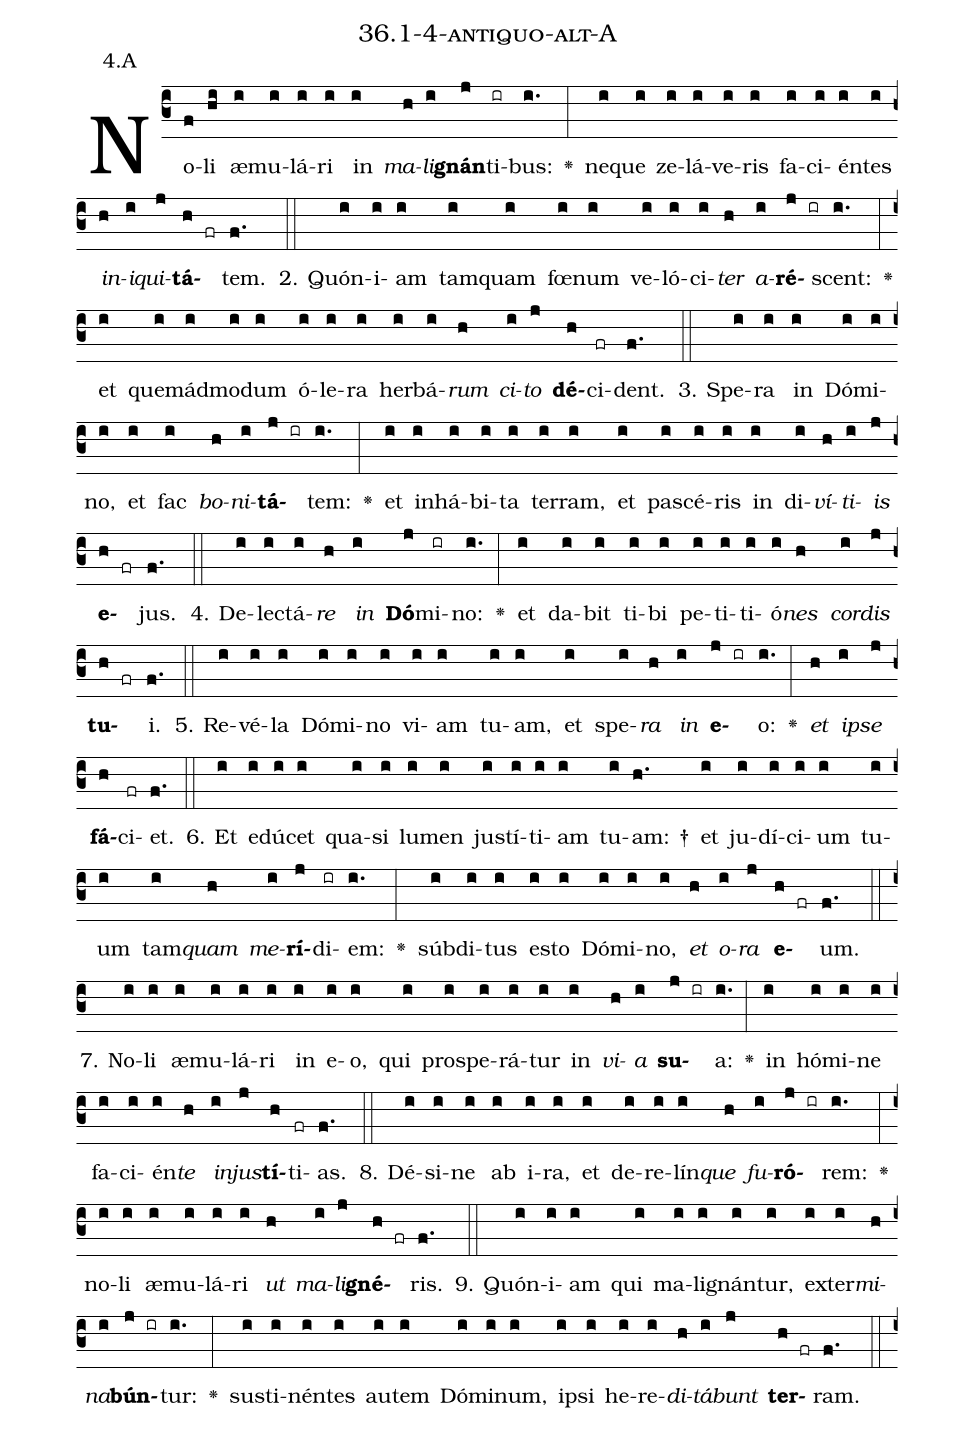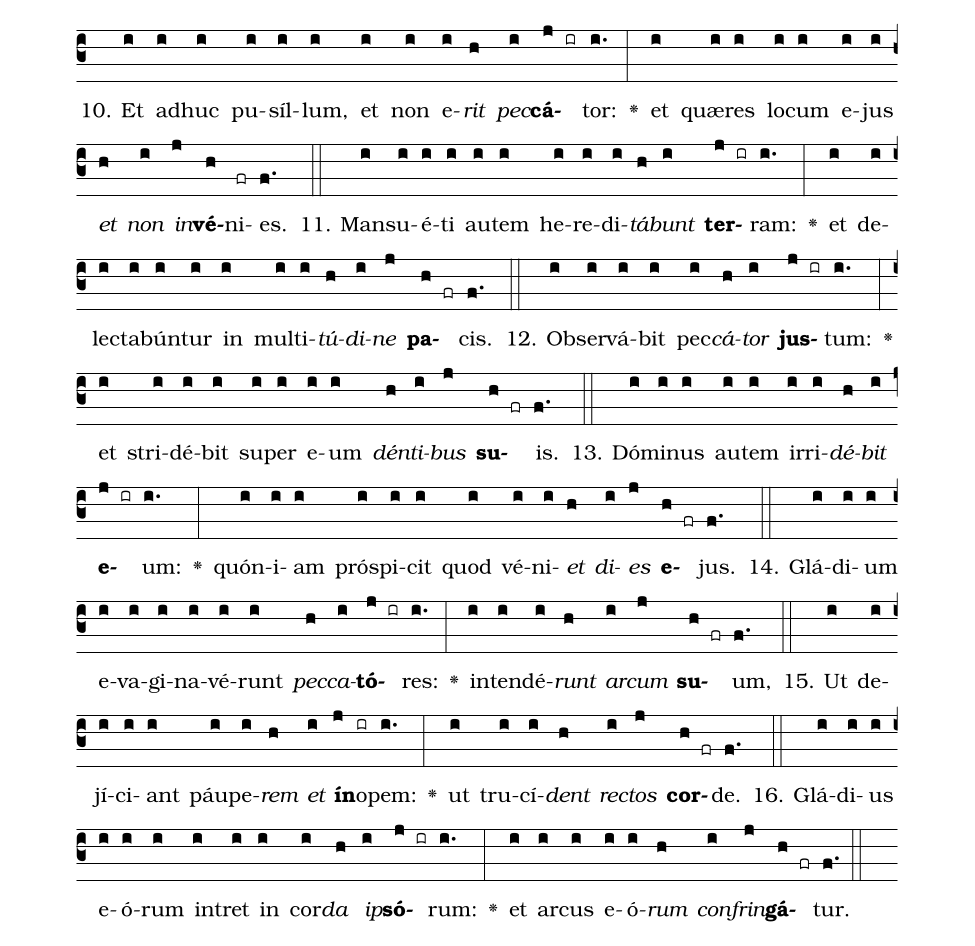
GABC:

name: 36.1-4-antiquo-alt-A;
annotation: 4.A;
%%
(c3)No(f)li(hi) æ(i)mu(i)lá(i)ri(i) in(i) <i>ma</i>(h)<i>li</i>(i)<b>gnán</b>(j)ti(ir)bus:(i.) <v>\greheightstar</v>(:) ne(i)que(i) ze(i)lá(i)ve(i)ris(i) fa(i)ci(i)én(i)tes(i) <i>in</i>(h)<i>i</i>(i)<i>qui</i>(j)<b>tá</b>(h fr)tem.(f.) (::)
2. Quón(i)i(i)am(i) tam(i)quam(i) fœ(i)num(i) ve(i)ló(i)ci(i)<i>ter</i>(h) <i>a</i>(i)<b>ré</b>(j ir)scent:(i.) <v>\greheightstar</v>(:) et(i) quem(i)ád(i)mo(i)dum(i) ó(i)le(i)ra(i) her(i)bá(i)<i>rum</i>(h) <i>ci</i>(i)<i>to</i>(j) <b>dé</b>(h)ci(fr)dent.(f.) (::)
3. Spe(i)ra(i) in(i) Dó(i)mi(i)no,(i) et(i) fac(i) <i>bo</i>(h)<i>ni</i>(i)<b>tá</b>(j ir)tem:(i.) <v>\greheightstar</v>(:) et(i) in(i)há(i)bi(i)ta(i) ter(i)ram,(i) et(i) pa(i)scé(i)ris(i) in(i) di(i)<i>ví</i>(h)<i>ti</i>(i)<i>is</i>(j) <b>e</b>(h fr)jus.(f.) (::)
4. De(i)lec(i)tá(i)<i>re</i>(h) <i>in</i>(i) <b>Dó</b>(j)mi(ir)no:(i.) <v>\greheightstar</v>(:) et(i) da(i)bit(i) ti(i)bi(i) pe(i)ti(i)ti(i)ó(i)<i>nes</i>(h) <i>cor</i>(i)<i>dis</i>(j) <b>tu</b>(h fr)i.(f.) (::)
5. Re(i)vé(i)la(i) Dó(i)mi(i)no(i) vi(i)am(i) tu(i)am,(i) et(i) spe(i)<i>ra</i>(h) <i>in</i>(i) <b>e</b>(j ir)o:(i.) <v>\greheightstar</v>(:) <i>et</i>(h) <i>ip</i>(i)<i>se</i>(j) <b>fá</b>(h)ci(fr)et.(f.) (::)
6. Et(i) e(i)dú(i)cet(i) qua(i)si(i) lu(i)men(i) jus(i)tí(i)ti(i)am(i) tu(i)am: †(h.) et(i) ju(i)dí(i)ci(i)um(i) tu(i)um(i) tam(i)<i>quam</i>(h) <i>me</i>(i)<b>rí</b>(j)di(ir)em:(i.) <v>\greheightstar</v>(:) súb(i)di(i)tus(i) es(i)to(i) Dó(i)mi(i)no,(i) <i>et</i>(h) <i>o</i>(i)<i>ra</i>(j) <b>e</b>(h fr)um.(f.) (::)
7. No(i)li(i) æ(i)mu(i)lá(i)ri(i) in(i) e(i)o,(i) qui(i) pro(i)spe(i)rá(i)tur(i) in(i) <i>vi</i>(h)<i>a</i>(i) <b>su</b>(j ir)a:(i.) <v>\greheightstar</v>(:) in(i) hó(i)mi(i)ne(i) fa(i)ci(i)én(i)<i>te</i>(h) <i>in</i>(i)<i>jus</i>(j)<b>tí</b>(h)ti(fr)as.(f.) (::)
8. Dé(i)si(i)ne(i) ab(i) i(i)ra,(i) et(i) de(i)re(i)lín(i)<i>que</i>(h) <i>fu</i>(i)<b>ró</b>(j ir)rem:(i.) <v>\greheightstar</v>(:) no(i)li(i) æ(i)mu(i)lá(i)ri(i) <i>ut</i>(h) <i>ma</i>(i)<i>li</i>(j)<b>gné</b>(h fr)ris.(f.) (::)
9. Quón(i)i(i)am(i) qui(i) ma(i)li(i)gnán(i)tur,(i) ex(i)ter(i)<i>mi</i>(h)<i>na</i>(i)<b>bún</b>(j ir)tur:(i.) <v>\greheightstar</v>(:) sus(i)ti(i)nén(i)tes(i) au(i)tem(i) Dó(i)mi(i)num,(i) ip(i)si(i) he(i)re(i)<i>di</i>(h)<i>tá</i>(i)<i>bunt</i>(j) <b>ter</b>(h fr)ram.(f.) (::)
10. Et(i) ad(i)huc(i) pu(i)síl(i)lum,(i) et(i) non(i) e(i)<i>rit</i>(h) <i>pec</i>(i)<b>cá</b>(j ir)tor:(i.) <v>\greheightstar</v>(:) et(i) quæ(i)res(i) lo(i)cum(i) e(i)jus(i) <i>et</i>(h) <i>non</i>(i) <i>in</i>(j)<b>vé</b>(h)ni(fr)es.(f.) (::)
11. Man(i)su(i)é(i)ti(i) au(i)tem(i) he(i)re(i)di(i)<i>tá</i>(h)<i>bunt</i>(i) <b>ter</b>(j ir)ram:(i.) <v>\greheightstar</v>(:) et(i) de(i)lec(i)ta(i)bún(i)tur(i) in(i) mul(i)ti(i)<i>tú</i>(h)<i>di</i>(i)<i>ne</i>(j) <b>pa</b>(h fr)cis.(f.) (::)
12. Ob(i)ser(i)vá(i)bit(i) pec(i)<i>cá</i>(h)<i>tor</i>(i) <b>jus</b>(j ir)tum:(i.) <v>\greheightstar</v>(:) et(i) stri(i)dé(i)bit(i) su(i)per(i) e(i)um(i) <i>dén</i>(h)<i>ti</i>(i)<i>bus</i>(j) <b>su</b>(h fr)is.(f.) (::)
13. Dó(i)mi(i)nus(i) au(i)tem(i) ir(i)ri(i)<i>dé</i>(h)<i>bit</i>(i) <b>e</b>(j ir)um:(i.) <v>\greheightstar</v>(:) quón(i)i(i)am(i) pró(i)spi(i)cit(i) quod(i) vé(i)ni(i)<i>et</i>(h) <i>di</i>(i)<i>es</i>(j) <b>e</b>(h fr)jus.(f.) (::)
14. Glá(i)di(i)um(i) e(i)va(i)gi(i)na(i)vé(i)runt(i) <i>pec</i>(h)<i>ca</i>(i)<b>tó</b>(j ir)res:(i.) <v>\greheightstar</v>(:) in(i)ten(i)dé(i)<i>runt</i>(h) <i>ar</i>(i)<i>cum</i>(j) <b>su</b>(h fr)um,(f.) (::)
15. Ut(i) de(i)jí(i)ci(i)ant(i) páu(i)pe(i)<i>rem</i>(h) <i>et</i>(i) <b>ín</b>(j)o(ir)pem:(i.) <v>\greheightstar</v>(:) ut(i) tru(i)cí(i)<i>dent</i>(h) <i>rec</i>(i)<i>tos</i>(j) <b>cor</b>(h fr)de.(f.) (::)
16. Glá(i)di(i)us(i) e(i)ó(i)rum(i) in(i)tret(i) in(i) cor(i)<i>da</i>(h) <i>ip</i>(i)<b>só</b>(j ir)rum:(i.) <v>\greheightstar</v>(:) et(i) ar(i)cus(i) e(i)ó(i)<i>rum</i>(h) <i>con</i>(i)<i>frin</i>(j)<b>gá</b>(h fr)tur.(f.) (::)
